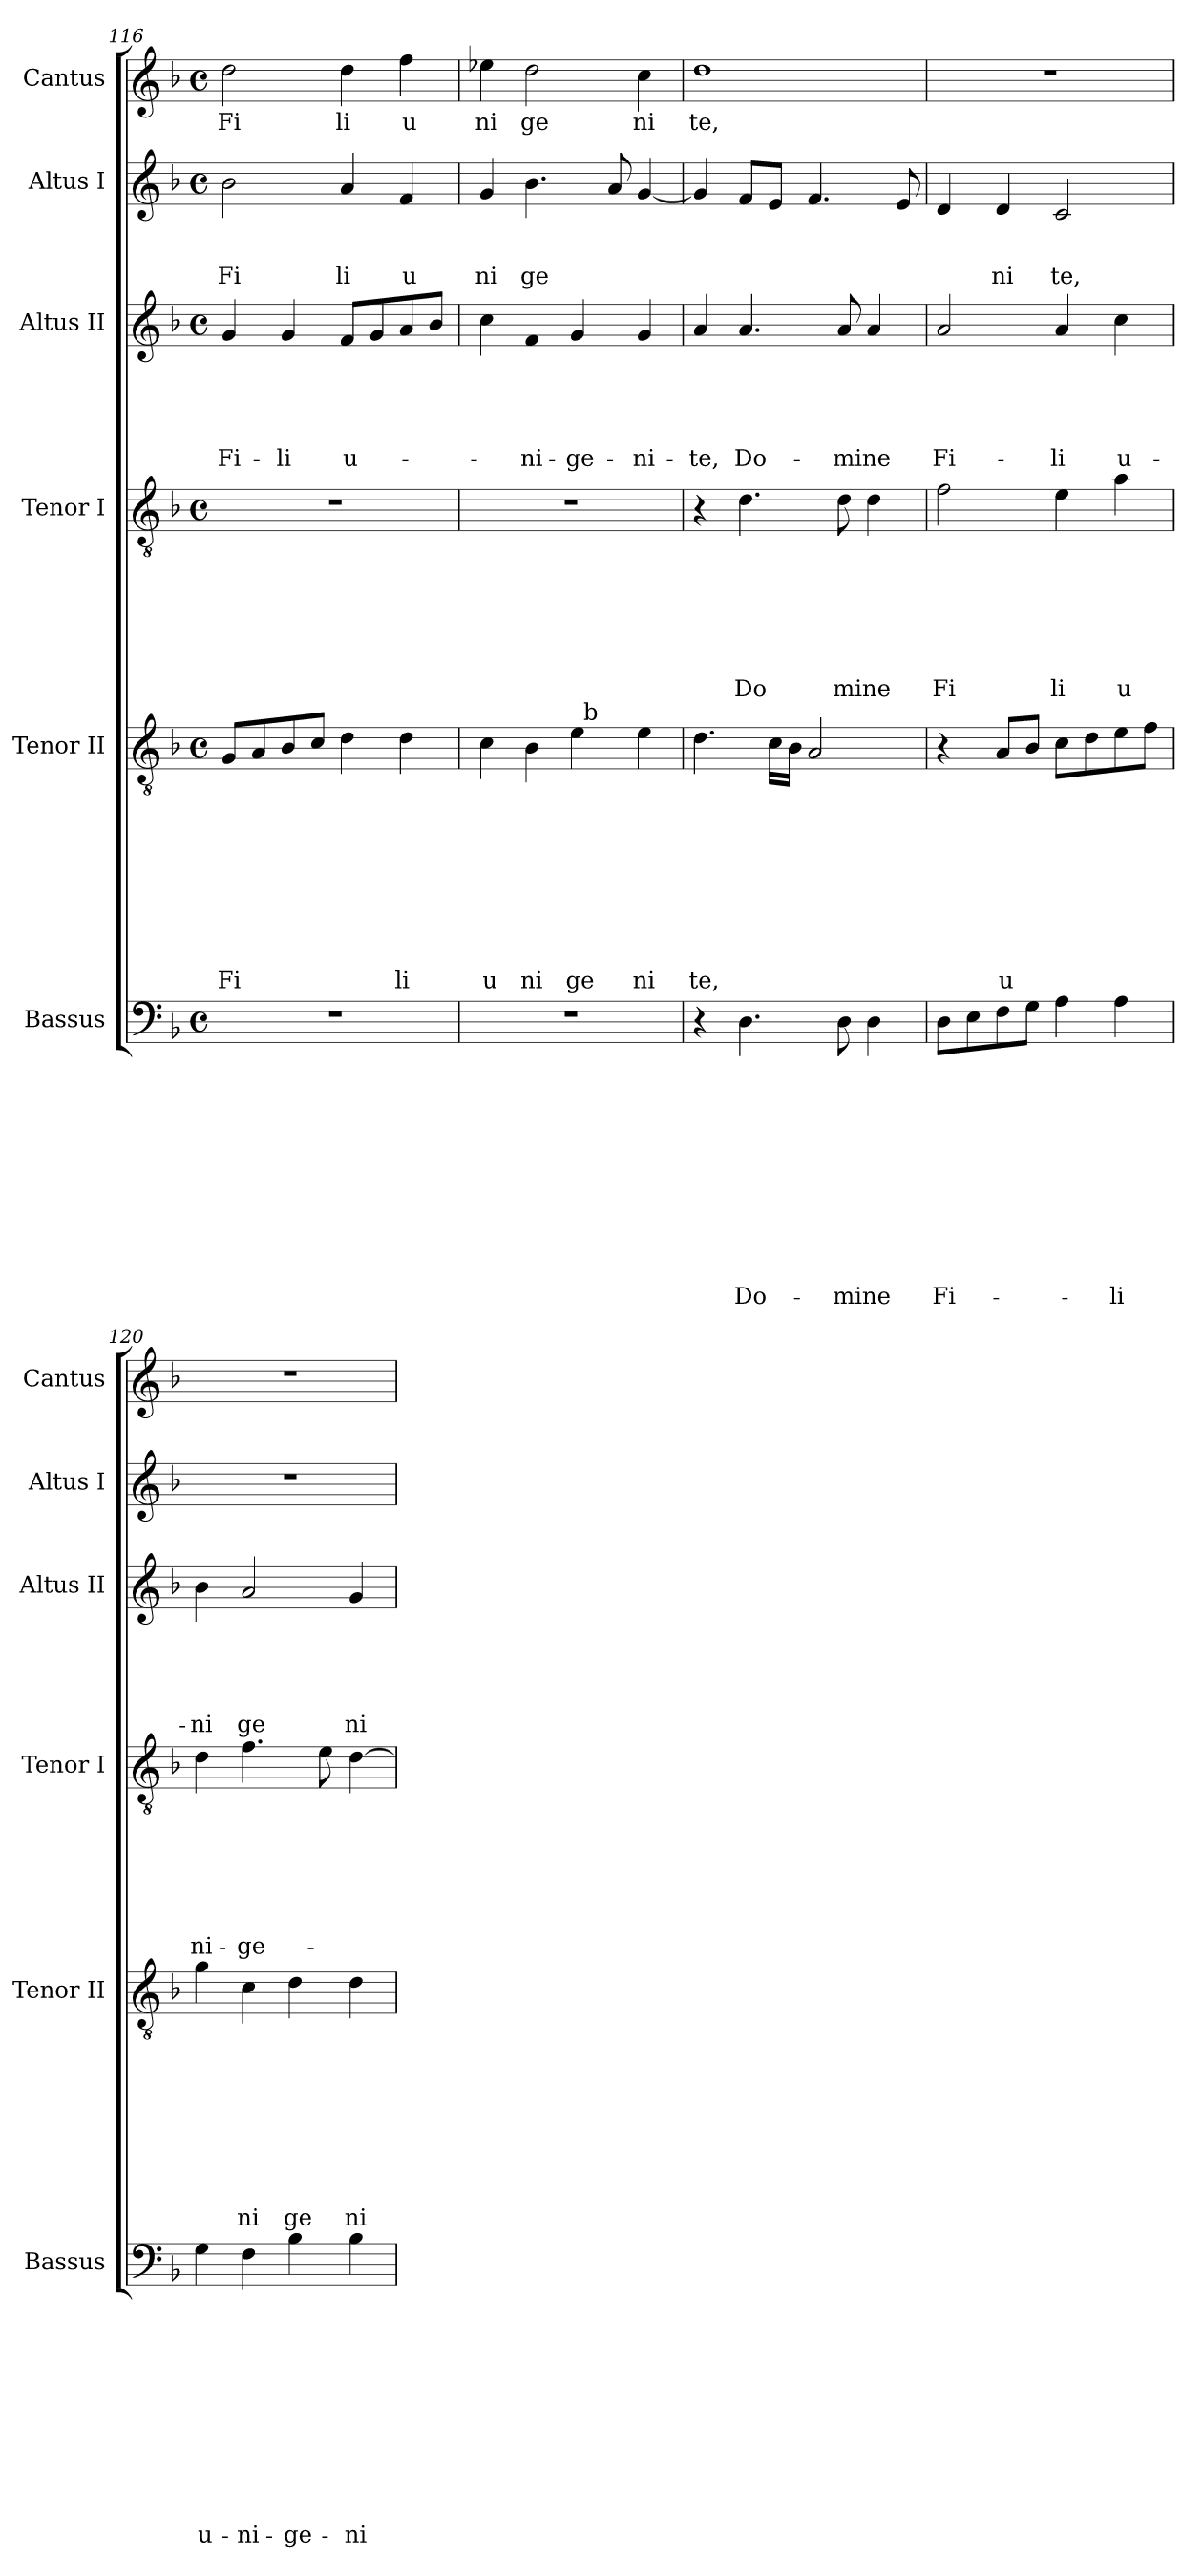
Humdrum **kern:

**kern	**text	**text	**text	**text	**text	**text	**text	**text	**text	**text	**text	**kern	**text	**text	**text	**text	**text	**text	**text	**text	**text	**kern	**text	**text	**text	**text	**text	**text	**text	**kern	**text	**text	**text	**text	**text	**kern	**text	**text	**text	**kern	**text
*part6	*part6	*part6	*part6	*part6	*part6	*part6	*part6	*part6	*part6	*part6	*part6	*part5	*part5	*part5	*part5	*part5	*part5	*part5	*part5	*part5	*part5	*part4	*part4	*part4	*part4	*part4	*part4	*part4	*part4	*part3	*part3	*part3	*part3	*part3	*part3	*part2	*part2	*part2	*part2	*part1	*part1
*staff6	*staff6	*staff6	*staff6	*staff6	*staff6	*staff6	*staff6	*staff6	*staff6	*staff6	*staff6	*staff5	*staff5	*staff5	*staff5	*staff5	*staff5	*staff5	*staff5	*staff5	*staff5	*staff4	*staff4	*staff4	*staff4	*staff4	*staff4	*staff4	*staff4	*staff3	*staff3	*staff3	*staff3	*staff3	*staff3	*staff2	*staff2	*staff2	*staff2	*staff1	*staff1
*I"Bassus	*	*	*	*	*	*	*	*	*	*	*	*I"Tenor II	*	*	*	*	*	*	*	*	*	*I"Tenor I	*	*	*	*	*	*	*	*I"Altus II	*	*	*	*	*	*I"Altus I	*	*	*	*I"Cantus	*
*I'Bassus	*	*	*	*	*	*	*	*	*	*	*	*I'Tenor II	*	*	*	*	*	*	*	*	*	*I'Tenor I	*	*	*	*	*	*	*	*I'Altus II	*	*	*	*	*	*I'Altus I	*	*	*	*I'Cantus	*
*clefF4	*	*	*	*	*	*	*	*	*	*	*	*clefGv2	*	*	*	*	*	*	*	*	*	*clefGv2	*	*	*	*	*	*	*	*clefG2	*	*	*	*	*	*clefG2	*	*	*	*clefG2	*
*k[b-]	*	*	*	*	*	*	*	*	*	*	*	*k[b-]	*	*	*	*	*	*	*	*	*	*k[b-]	*	*	*	*	*	*	*	*k[b-]	*	*	*	*	*	*k[b-]	*	*	*	*k[b-]	*
*F:	*	*	*	*	*	*	*	*	*	*	*	*F:	*	*	*	*	*	*	*	*	*	*F:	*	*	*	*	*	*	*	*F:	*	*	*	*	*	*F:	*	*	*	*F:	*
*M4/4	*	*	*	*	*	*	*	*	*	*	*	*M4/4	*	*	*	*	*	*	*	*	*	*M4/4	*	*	*	*	*	*	*	*M4/4	*	*	*	*	*	*M4/4	*	*	*	*M4/4	*
*met(c)	*	*	*	*	*	*	*	*	*	*	*	*met(c)	*	*	*	*	*	*	*	*	*	*met(c)	*	*	*	*	*	*	*	*met(c)	*	*	*	*	*	*met(c)	*	*	*	*met(c)	*
=116	=116	=116	=116	=116	=116	=116	=116	=116	=116	=116	=116	=116	=116	=116	=116	=116	=116	=116	=116	=116	=116	=116	=116	=116	=116	=116	=116	=116	=116	=116	=116	=116	=116	=116	=116	=116	=116	=116	=116	=116	=116
!	!	!	!	!	!	!	!	!	!	!	!	!	!	!	!	!	!	!	!	!	!LO:LY:b	!	!	!	!	!	!	!	!	!	!	!	!	!	!LO:LY:b	!	!	!	!LO:LY:b	!	!LO:LY:b
1r	.	.	.	.	.	.	.	.	.	.	.	8G/L	.	.	.	.	.	.	.	.	Fi	1r	.	.	.	.	.	.	.	4g/	.	.	.	.	Fi-	2b-\	.	.	Fi	2dd\	Fi
.	.	.	.	.	.	.	.	.	.	.	.	8A/	.	.	.	.	.	.	.	.	.	.	.	.	.	.	.	.	.	.	.	.	.	.	.	.	.	.	.	.	.
!	!	!	!	!	!	!	!	!	!	!	!	!	!	!	!	!	!	!	!	!	!	!	!	!	!	!	!	!	!	!	!	!	!	!	!LO:LY:b	!	!	!	!	!	!
.	.	.	.	.	.	.	.	.	.	.	.	8B-/	.	.	.	.	.	.	.	.	.	.	.	.	.	.	.	.	.	4g/	.	.	.	.	-li	.	.	.	.	.	.
.	.	.	.	.	.	.	.	.	.	.	.	8c/J	.	.	.	.	.	.	.	.	.	.	.	.	.	.	.	.	.	.	.	.	.	.	.	.	.	.	.	.	.
!	!	!	!	!	!	!	!	!	!	!	!	!	!	!	!	!	!	!	!	!	!	!	!	!	!	!	!	!	!	!	!	!	!	!	!LO:LY:b	!	!	!	!LO:LY:b	!	!LO:LY:b
.	.	.	.	.	.	.	.	.	.	.	.	4d\	.	.	.	.	.	.	.	.	.	.	.	.	.	.	.	.	.	8f/L	.	.	.	.	u-	4a/	.	.	li	4dd\	li
.	.	.	.	.	.	.	.	.	.	.	.	.	.	.	.	.	.	.	.	.	.	.	.	.	.	.	.	.	.	8g/	.	.	.	.	.	.	.	.	.	.	.
!	!	!	!	!	!	!	!	!	!	!	!	!	!	!	!	!	!	!	!	!	!LO:LY:b	!	!	!	!	!	!	!	!	!	!	!	!	!	!	!	!	!	!LO:LY:b	!	!LO:LY:b
.	.	.	.	.	.	.	.	.	.	.	.	4d\	.	.	.	.	.	.	.	.	li	.	.	.	.	.	.	.	.	8a/	.	.	.	.	.	4f/	.	.	u	4ff\	u
.	.	.	.	.	.	.	.	.	.	.	.	.	.	.	.	.	.	.	.	.	.	.	.	.	.	.	.	.	.	8b-/J	.	.	.	.	.	.	.	.	.	.	.
=117	=117	=117	=117	=117	=117	=117	=117	=117	=117	=117	=117	=117	=117	=117	=117	=117	=117	=117	=117	=117	=117	=117	=117	=117	=117	=117	=117	=117	=117	=117	=117	=117	=117	=117	=117	=117	=117	=117	=117	=117	=117
!	!	!	!	!	!	!	!	!	!	!	!	!	!	!	!	!	!	!	!	!	!LO:LY:b	!	!	!	!	!	!	!	!	!	!	!	!	!	!	!	!	!	!LO:LY:b	!	!LO:LY:b
*	*	*	*	*	*	*	*	*	*	*	*	*^	*	*	*	*	*	*	*	*	*	*	*	*	*	*	*	*	*	*	*	*	*	*	*	*	*	*	*	*	*
1r	.	.	.	.	.	.	.	.	.	.	.	4c\	2ryy	.	.	.	.	.	.	.	.	u	1r	.	.	.	.	.	.	.	4cc\	.	.	.	.	.	4g/	.	.	ni	4ee-X\	ni
!	!	!	!	!	!	!	!	!	!	!	!	!	!	!	!	!	!	!	!	!	!	!LO:LY:b	!	!	!	!	!	!	!	!	!	!	!	!	!	!LO:LY:b	!	!	!	!LO:LY:b	!	!LO:LY:b
.	.	.	.	.	.	.	.	.	.	.	.	4B-\	.	.	.	.	.	.	.	.	.	ni	.	.	.	.	.	.	.	.	4f/	.	.	.	.	-ni-	4.b-\	.	.	ge	2dd\	ge
!	!	!	!	!	!	!	!	!	!	!	!	!	!	!	!	!	!	!	!	!	!	!LO:LY:b	!	!	!	!	!	!	!	!	!	!	!	!	!	!LO:LY:b	!	!	!	!	!	!
.	.	.	.	.	.	.	.	.	.	.	.	4e\	32ryy	.	.	.	.	.	.	.	.	ge	.	.	.	.	.	.	.	.	4g/	.	.	.	.	-ge-	.	.	.	.	.	.
!	!	!	!	!	!	!	!	!	!	!	!	!	!LO:TX:a:t=b	!	!	!	!	!	!	!	!	!	!	!	!	!	!	!	!	!	!	!	!	!	!	!	!	!	!	!	!	!
.	.	.	.	.	.	.	.	.	.	.	.	.	4...ryy	.	.	.	.	.	.	.	.	.	.	.	.	.	.	.	.	.	.	.	.	.	.	.	.	.	.	.	.	.
.	.	.	.	.	.	.	.	.	.	.	.	.	.	.	.	.	.	.	.	.	.	.	.	.	.	.	.	.	.	.	.	.	.	.	.	.	8a/	.	.	.	.	.
!	!	!	!	!	!	!	!	!	!	!	!	!	!	!	!	!	!	!	!	!	!	!LO:LY:b	!	!	!	!	!	!	!	!	!	!	!	!	!	!LO:LY:b	!	!	!	!	!	!LO:LY:b
.	.	.	.	.	.	.	.	.	.	.	.	4e\	.	.	.	.	.	.	.	.	.	ni	.	.	.	.	.	.	.	.	4g/	.	.	.	.	-ni-	[<4g/	.	.	.	4cc\	ni
=118	=118	=118	=118	=118	=118	=118	=118	=118	=118	=118	=118	=118	=118	=118	=118	=118	=118	=118	=118	=118	=118	=118	=118	=118	=118	=118	=118	=118	=118	=118	=118	=118	=118	=118	=118	=118	=118	=118	=118	=118	=118	=118
!	!	!	!	!	!	!	!	!	!	!	!	!	!	!	!	!	!	!	!	!	!	!LO:LY:b	!	!	!	!	!	!	!	!	!	!	!	!	!	!LO:LY:b	!	!	!	!	!	!LO:LY:b
*	*	*	*	*	*	*	*	*	*	*	*	*v	*v	*	*	*	*	*	*	*	*	*	*	*	*	*	*	*	*	*	*	*	*	*	*	*	*	*	*	*	*	*
4r	.	.	.	.	.	.	.	.	.	.	.	4.d\	.	.	.	.	.	.	.	.	te,	4r	.	.	.	.	.	.	.	4a/	.	.	.	.	-te,	4g/]	.	.	.	1dd	te,
!	!	!	!	!	!	!	!	!	!	!	!LO:LY:b	!	!	!	!	!	!	!	!	!	!	!	!	!	!	!	!	!	!LO:LY:b	!	!	!	!	!	!LO:LY:b	!	!	!	!	!	!
4.D\	.	.	.	.	.	.	.	.	.	.	Do-	.	.	.	.	.	.	.	.	.	.	4.d\	.	.	.	.	.	.	Do	4.a/	.	.	.	.	Do-	8f/L	.	.	.	.	.
.	.	.	.	.	.	.	.	.	.	.	.	16c\LL	.	.	.	.	.	.	.	.	.	.	.	.	.	.	.	.	.	.	.	.	.	.	.	8e/J	.	.	.	.	.
.	.	.	.	.	.	.	.	.	.	.	.	16B-\JJ	.	.	.	.	.	.	.	.	.	.	.	.	.	.	.	.	.	.	.	.	.	.	.	.	.	.	.	.	.
.	.	.	.	.	.	.	.	.	.	.	.	2A/	.	.	.	.	.	.	.	.	.	.	.	.	.	.	.	.	.	.	.	.	.	.	.	4.f/	.	.	.	.	.
!	!	!	!	!	!	!	!	!	!	!	!LO:LY:b	!	!	!	!	!	!	!	!	!	!	!	!	!	!	!	!	!	!LO:LY:b	!	!	!	!	!	!LO:LY:b	!	!	!	!	!	!
8D\	.	.	.	.	.	.	.	.	.	.	-mine	.	.	.	.	.	.	.	.	.	.	8d\	.	.	.	.	.	.	mine	8a/	.	.	.	.	-mine	.	.	.	.	.	.
4D\	.	.	.	.	.	.	.	.	.	.	.	.	.	.	.	.	.	.	.	.	.	4d\	.	.	.	.	.	.	.	4a/	.	.	.	.	.	.	.	.	.	.	.
.	.	.	.	.	.	.	.	.	.	.	.	.	.	.	.	.	.	.	.	.	.	.	.	.	.	.	.	.	.	.	.	.	.	.	.	8e/	.	.	.	.	.
=119	=119	=119	=119	=119	=119	=119	=119	=119	=119	=119	=119	=119	=119	=119	=119	=119	=119	=119	=119	=119	=119	=119	=119	=119	=119	=119	=119	=119	=119	=119	=119	=119	=119	=119	=119	=119	=119	=119	=119	=119	=119
!	!	!	!	!	!	!	!	!	!	!	!LO:LY:b	!	!	!	!	!	!	!	!	!	!	!	!	!	!	!	!	!	!LO:LY:b	!	!	!	!	!	!LO:LY:b	!	!	!	!	!	!
8D\L	.	.	.	.	.	.	.	.	.	.	Fi-	4r	.	.	.	.	.	.	.	.	.	2f\	.	.	.	.	.	.	Fi	2a/	.	.	.	.	Fi-	4d/	.	.	.	1r	.
8E\	.	.	.	.	.	.	.	.	.	.	.	.	.	.	.	.	.	.	.	.	.	.	.	.	.	.	.	.	.	.	.	.	.	.	.	.	.	.	.	.	.
!	!	!	!	!	!	!	!	!	!	!	!	!	!	!	!	!	!	!	!	!	!LO:LY:b	!	!	!	!	!	!	!	!	!	!	!	!	!	!	!	!	!	!LO:LY:b	!	!
8F\	.	.	.	.	.	.	.	.	.	.	.	8A/L	.	.	.	.	.	.	.	.	u	.	.	.	.	.	.	.	.	.	.	.	.	.	.	4d/	.	.	ni	.	.
8G\J	.	.	.	.	.	.	.	.	.	.	.	8B-/J	.	.	.	.	.	.	.	.	.	.	.	.	.	.	.	.	.	.	.	.	.	.	.	.	.	.	.	.	.
!	!	!	!	!	!	!	!	!	!	!	!	!	!	!	!	!	!	!	!	!	!	!	!	!	!	!	!	!	!LO:LY:b	!	!	!	!	!	!LO:LY:b	!	!	!	!LO:LY:b	!	!
4A\	.	.	.	.	.	.	.	.	.	.	.	8c\L	.	.	.	.	.	.	.	.	.	4e\	.	.	.	.	.	.	li	4a/	.	.	.	.	-li	2c/	.	.	te,	.	.
.	.	.	.	.	.	.	.	.	.	.	.	8d\	.	.	.	.	.	.	.	.	.	.	.	.	.	.	.	.	.	.	.	.	.	.	.	.	.	.	.	.	.
!	!	!	!	!	!	!	!	!	!	!	!LO:LY:b	!	!	!	!	!	!	!	!	!	!	!	!	!	!	!	!	!	!LO:LY:b	!	!	!	!	!	!LO:LY:b	!	!	!	!	!	!
4A\	.	.	.	.	.	.	.	.	.	.	-li	8e\	.	.	.	.	.	.	.	.	.	4a\	.	.	.	.	.	.	u	4cc\	.	.	.	.	u-	.	.	.	.	.	.
.	.	.	.	.	.	.	.	.	.	.	.	8f\J	.	.	.	.	.	.	.	.	.	.	.	.	.	.	.	.	.	.	.	.	.	.	.	.	.	.	.	.	.
!!LO:LB:g=z
=120	=120	=120	=120	=120	=120	=120	=120	=120	=120	=120	=120	=120	=120	=120	=120	=120	=120	=120	=120	=120	=120	=120	=120	=120	=120	=120	=120	=120	=120	=120	=120	=120	=120	=120	=120	=120	=120	=120	=120	=120	=120
!	!	!	!	!	!	!	!	!	!	!	!LO:LY:b	!	!	!	!	!	!	!	!	!	!	!	!	!	!	!	!	!	!LO:LY:b	!	!	!	!	!	!LO:LY:b	!	!	!	!	!	!
4G\	.	.	.	.	.	.	.	.	.	.	u-	4g\	.	.	.	.	.	.	.	.	.	4d\	.	.	.	.	.	.	ni-	4b-\	.	.	.	.	-ni	1r	.	.	.	1r	.
!	!	!	!	!	!	!	!	!	!	!	!LO:LY:b	!	!	!	!	!	!	!	!	!	!LO:LY:b	!	!	!	!	!	!	!	!LO:LY:b	!	!	!	!	!	!LO:LY:b	!	!	!	!	!	!
4F\	.	.	.	.	.	.	.	.	.	.	-ni-	4c\	.	.	.	.	.	.	.	.	ni	4.f\	.	.	.	.	.	.	-ge-	2a/	.	.	.	.	ge	.	.	.	.	.	.
!	!	!	!	!	!	!	!	!	!	!	!LO:LY:b	!	!	!	!	!	!	!	!	!	!LO:LY:b	!	!	!	!	!	!	!	!	!	!	!	!	!	!	!	!	!	!	!	!
4B-\	.	.	.	.	.	.	.	.	.	.	-ge-	4d\	.	.	.	.	.	.	.	.	ge	.	.	.	.	.	.	.	.	.	.	.	.	.	.	.	.	.	.	.	.
.	.	.	.	.	.	.	.	.	.	.	.	.	.	.	.	.	.	.	.	.	.	8e\	.	.	.	.	.	.	.	.	.	.	.	.	.	.	.	.	.	.	.
!	!	!	!	!	!	!	!	!	!	!	!LO:LY:b	!	!	!	!	!	!	!	!	!	!LO:LY:b	!	!	!	!	!	!	!	!	!	!	!	!	!	!LO:LY:b	!	!	!	!	!	!
4B-\	.	.	.	.	.	.	.	.	.	.	-ni-	4d\	.	.	.	.	.	.	.	.	ni	[>4d\	.	.	.	.	.	.	.	4g/	.	.	.	.	ni	.	.	.	.	.	.
=	=	=	=	=	=	=	=	=	=	=	=	=	=	=	=	=	=	=	=	=	=	=	=	=	=	=	=	=	=	=	=	=	=	=	=	=	=	=	=	=	=
*-	*-	*-	*-	*-	*-	*-	*-	*-	*-	*-	*-	*-	*-	*-	*-	*-	*-	*-	*-	*-	*-	*-	*-	*-	*-	*-	*-	*-	*-	*-	*-	*-	*-	*-	*-	*-	*-	*-	*-	*-	*-
